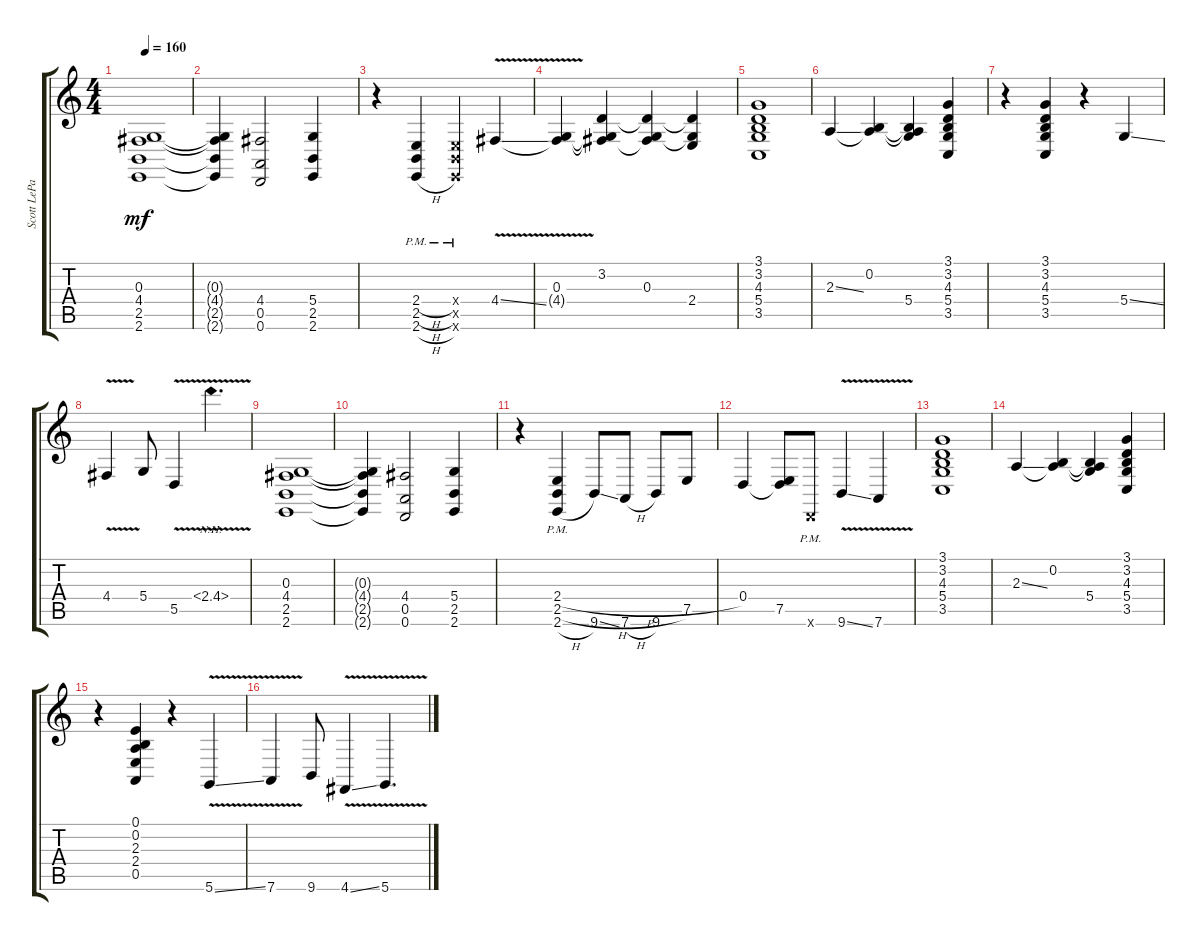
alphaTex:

\track ("Scott LePage Rhythm" "Scott LePa") {instrument brightacousticpiano}
\staff {score tabs}
\tuning (E4 B3 G3 D3 A2 D2) {hide}
\ts (4 4)
\tempo 160
\clef g2
\ks c
(0.3 4.4 2.5 2.6).1{dy mf} |
(0.3{t} 4.4{t} 2.5{t} 2.6{t}).4 (4.4 0.5 0.6).2 (5.4 2.5 2.6).4 |
r.4 (2.4{h pm} 2.5{h pm} 2.6{h pm}).4 (2.4{pm x} 2.5{pm x} 2.6{pm x}).4 4.4{v ss}.4 |
(0.3 4.4{t}).4 (3.2 0.3{t} 4.4{t}).4 (3.2{t} 0.3 4.4{t}).4 (3.2{t} 0.3{t} 2.4).4 |
(3.1 3.2 4.3 5.4 3.5).1 |
2.3{ss}.4 (0.2 2.3{t}).4 (0.2{t} 2.3{t} 5.4).4 (3.1 3.2 4.3 5.4 3.5).4 |
r.4 (3.1 3.2 4.3 5.4 3.5).4 r.4 5.4{ss}.4 |
4.4{v}.4 5.4.8 5.5{v}.4 2.4{nh v}.4{d} |
(0.3 4.4 2.5 2.6).1 |
(0.3{t} 4.4{t} 2.5{t} 2.6{t}).4 (4.4 0.5 0.6).2 (5.4 2.5 2.6).4 |
r.4 (2.4{h pm} 2.5{h pm} 2.6{h pm}).4 9.6{ss}.8 7.6{h}.8 9.6.8 7.5.8 |
0.4.4 (0.4{t} 7.5).8 0.6{pm x}.8 9.6{v ss}.4 7.6{v}.4 |
(3.1 3.2 4.3 5.4 3.5).1 |
2.3{ss}.4 (0.2 2.3{t}).4 (0.2{t} 2.3{t} 5.4).4 (3.1 3.2 4.3 5.4 3.5).4 |
r.4 (0.1 0.2 2.3 2.4 0.5).4 r.4 5.6{v ss}.4 |
7.6{v}.4 9.6.8 4.6{v ss}.4 5.6{v}.4{d}
